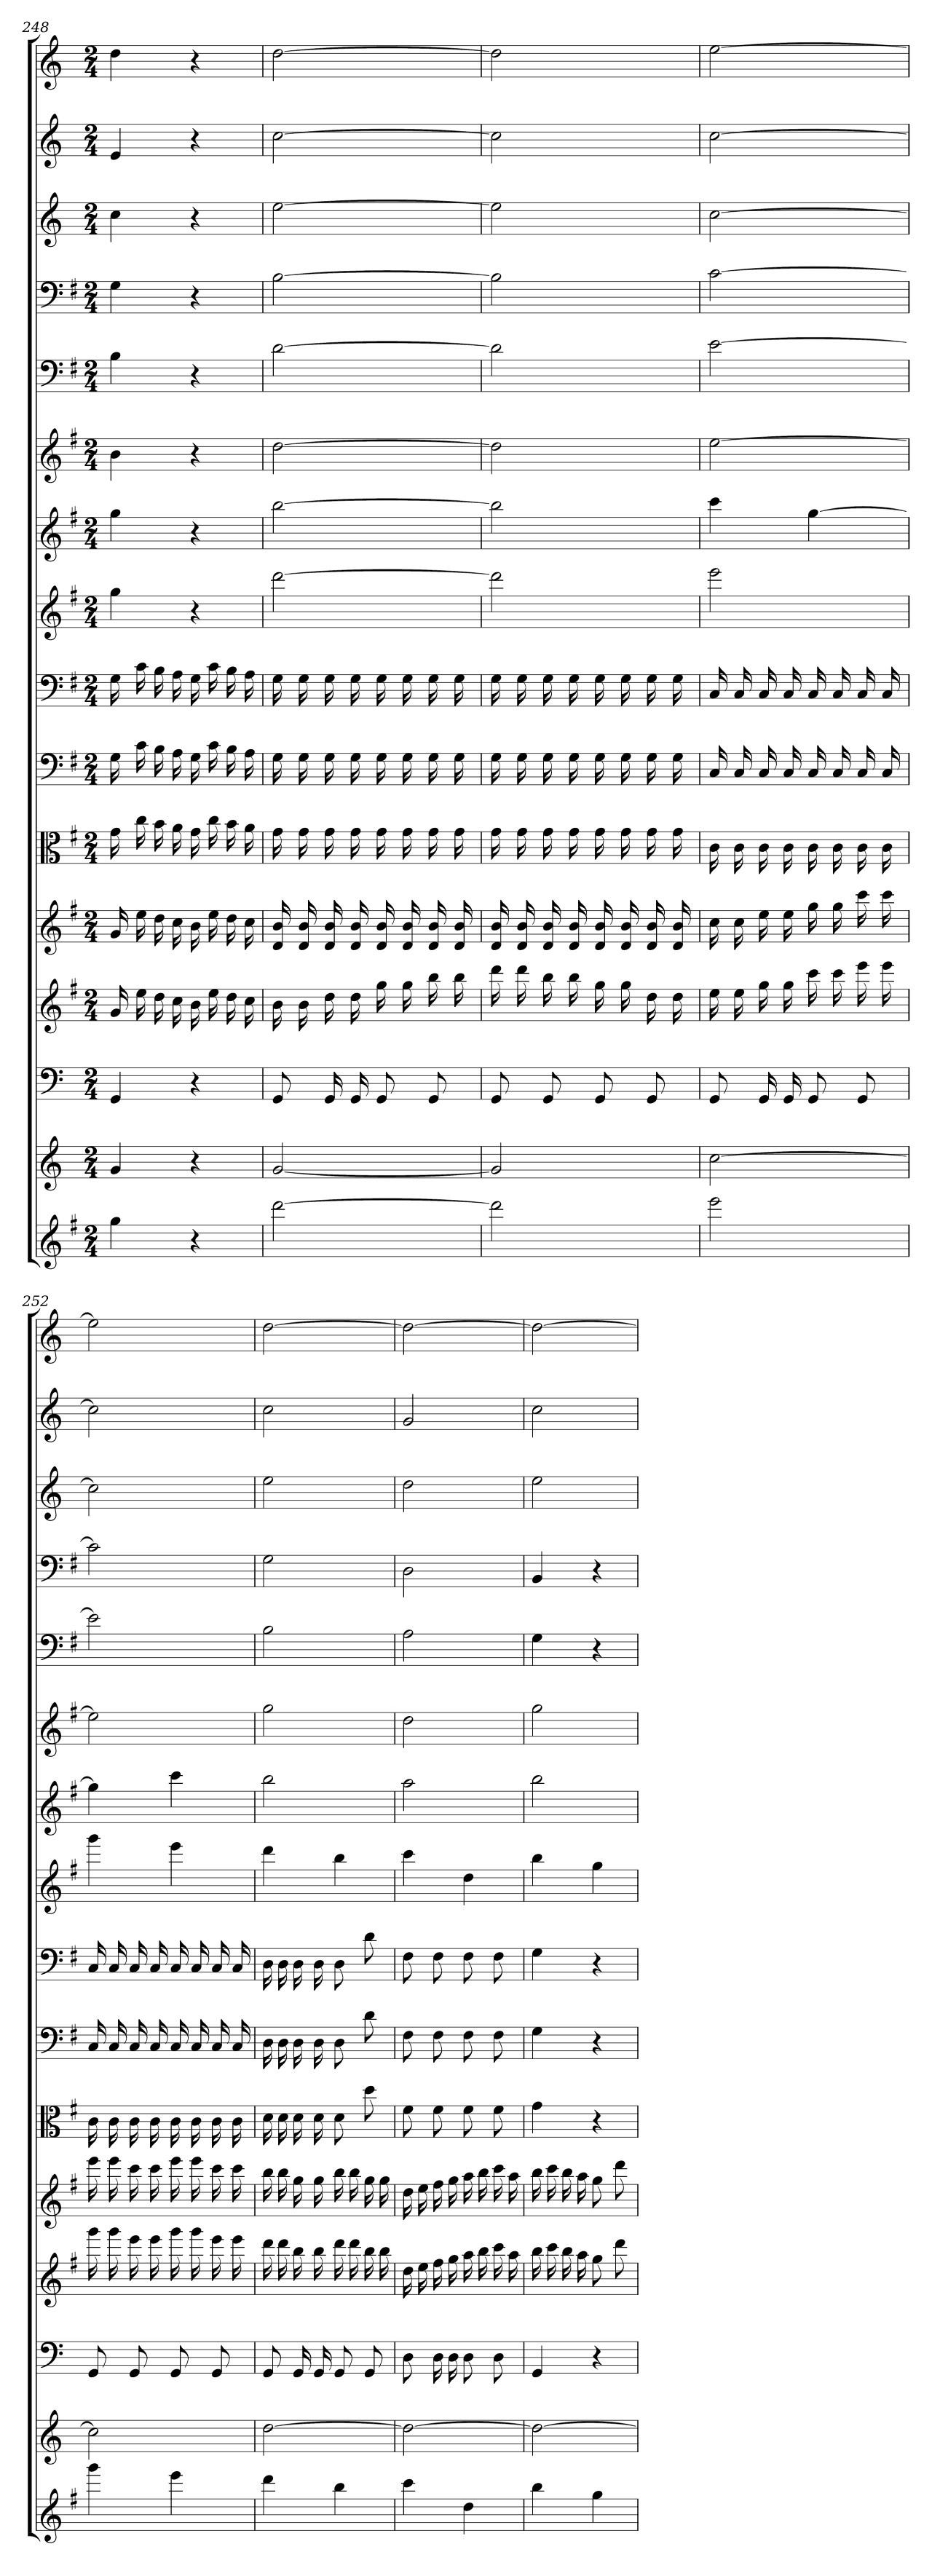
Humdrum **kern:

**kern	**kern	**kern	**kern	**kern	**kern	**kern	**kern	**kern	**kern	**kern	**kern	**kern	**kern	**kern	**kern
*part16	*part15	*part14	*part13	*part12	*part11	*part10	*part9	*part8	*part7	*part6	*part5	*part4	*part3	*part2	*part1
*staff16	*staff15	*staff14	*staff13	*staff12	*staff11	*staff10	*staff9	*staff8	*staff7	*staff6	*staff5	*staff4	*staff3	*staff2	*staff1
*	*	*clefF4	*	*	*clefC3	*clefF4	*clefF4	*	*	*	*clefF4	*clefF4	*	*	*
*k[f#]	*k[]	*k[]	*k[f#]	*k[f#]	*k[f#]	*k[f#]	*k[f#]	*k[f#]	*k[f#]	*k[f#]	*k[f#]	*k[f#]	*k[]	*k[]	*k[]
*M2/4	*M2/4	*M2/4	*M2/4	*M2/4	*M2/4	*M2/4	*M2/4	*M2/4	*M2/4	*M2/4	*M2/4	*M2/4	*M2/4	*M2/4	*M2/4
=248	=248	=248	=248	=248	=248	=248	=248	=248	=248	=248	=248	=248	=248	=248	=248
4gg	4g	4GG	16g	16g	16g	16G	16G	4gg	4gg	4b	4B	4G	4cc	4e	4dd
.	.	.	16ee	16ee	16cc	16c	16c	.	.	.	.	.	.	.	.
.	.	.	16dd	16dd	16b	16B	16B	.	.	.	.	.	.	.	.
.	.	.	16cc	16cc	16a	16A	16A	.	.	.	.	.	.	.	.
4r	4r	4r	16b	16b	16g	16G	16G	4r	4r	4r	4r	4r	4r	4r	4r
.	.	.	16ee	16ee	16cc	16c	16c	.	.	.	.	.	.	.	.
.	.	.	16dd	16dd	16b	16B	16B	.	.	.	.	.	.	.	.
.	.	.	16cc	16cc	16a	16A	16A	.	.	.	.	.	.	.	.
=249	=249	=249	=249	=249	=249	=249	=249	=249	=249	=249	=249	=249	=249	=249	=249
[2ddd	[2g	8GG	16b	16d 16b	16g	16G	16G	[2ddd	[2bb	[2dd	[2d	[2B	[2ee	[2cc	[2dd
.	.	.	16b	16d 16b	16g	16G	16G	.	.	.	.	.	.	.	.
.	.	16GG	16dd	16d 16b	16g	16G	16G	.	.	.	.	.	.	.	.
.	.	16GG	16dd	16d 16b	16g	16G	16G	.	.	.	.	.	.	.	.
.	.	8GG	16gg	16d 16b	16g	16G	16G	.	.	.	.	.	.	.	.
.	.	.	16gg	16d 16b	16g	16G	16G	.	.	.	.	.	.	.	.
.	.	8GG	16bb	16d 16b	16g	16G	16G	.	.	.	.	.	.	.	.
.	.	.	16bb	16d 16b	16g	16G	16G	.	.	.	.	.	.	.	.
=250	=250	=250	=250	=250	=250	=250	=250	=250	=250	=250	=250	=250	=250	=250	=250
2ddd]	2g]	8GG	16ddd	16d 16b	16g	16G	16G	2ddd]	2bb]	2dd]	2d]	2B]	2ee]	2cc]	2dd]
.	.	.	16ddd	16d 16b	16g	16G	16G	.	.	.	.	.	.	.	.
.	.	8GG	16bb	16d 16b	16g	16G	16G	.	.	.	.	.	.	.	.
.	.	.	16bb	16d 16b	16g	16G	16G	.	.	.	.	.	.	.	.
.	.	8GG	16gg	16d 16b	16g	16G	16G	.	.	.	.	.	.	.	.
.	.	.	16gg	16d 16b	16g	16G	16G	.	.	.	.	.	.	.	.
.	.	8GG	16dd	16d 16b	16g	16G	16G	.	.	.	.	.	.	.	.
.	.	.	16dd	16d 16b	16g	16G	16G	.	.	.	.	.	.	.	.
=251	=251	=251	=251	=251	=251	=251	=251	=251	=251	=251	=251	=251	=251	=251	=251
2eee	[2cc	8GG	16ee	16cc	16c	16C	16C	2eee	4ccc	[2ee	[2e	[2c	[2cc	[2cc	[2ee
.	.	.	16ee	16cc	16c	16C	16C	.	.	.	.	.	.	.	.
.	.	16GG	16gg	16ee	16c	16C	16C	.	.	.	.	.	.	.	.
.	.	16GG	16gg	16ee	16c	16C	16C	.	.	.	.	.	.	.	.
.	.	8GG	16ccc	16gg	16c	16C	16C	.	[4gg	.	.	.	.	.	.
.	.	.	16ccc	16gg	16c	16C	16C	.	.	.	.	.	.	.	.
.	.	8GG	16eee	16ccc	16c	16C	16C	.	.	.	.	.	.	.	.
.	.	.	16eee	16ccc	16c	16C	16C	.	.	.	.	.	.	.	.
=252	=252	=252	=252	=252	=252	=252	=252	=252	=252	=252	=252	=252	=252	=252	=252
4ggg	2cc]	8GG	16ggg	16eee	16c	16C	16C	4ggg	4gg]	2ee]	2e]	2c]	2cc]	2cc]	2ee]
.	.	.	16ggg	16eee	16c	16C	16C	.	.	.	.	.	.	.	.
.	.	8GG	16eee	16ccc	16c	16C	16C	.	.	.	.	.	.	.	.
.	.	.	16eee	16ccc	16c	16C	16C	.	.	.	.	.	.	.	.
4eee	.	8GG	16ggg	16eee	16c	16C	16C	4eee	4ccc	.	.	.	.	.	.
.	.	.	16ggg	16eee	16c	16C	16C	.	.	.	.	.	.	.	.
.	.	8GG	16eee	16ccc	16c	16C	16C	.	.	.	.	.	.	.	.
.	.	.	16eee	16ccc	16c	16C	16C	.	.	.	.	.	.	.	.
=253	=253	=253	=253	=253	=253	=253	=253	=253	=253	=253	=253	=253	=253	=253	=253
4ddd	[2dd	8GG	16ddd	16bb	16d	16D	16D	4ddd	2bb	2gg	2B	2G	2ee	2cc	[2dd
.	.	.	16ddd	16bb	16d	16D	16D	.	.	.	.	.	.	.	.
.	.	16GG	16bb	16gg	16d	16D	16D	.	.	.	.	.	.	.	.
.	.	16GG	16bb	16gg	16d	16D	16D	.	.	.	.	.	.	.	.
4bb	.	8GG	16ddd	16bb	8d	8D	8D	4bb	.	.	.	.	.	.	.
.	.	.	16ddd	16bb	.	.	.	.	.	.	.	.	.	.	.
.	.	8GG	16bb	16gg	8dd	8d	8d	.	.	.	.	.	.	.	.
.	.	.	16bb	16gg	.	.	.	.	.	.	.	.	.	.	.
=254	=254	=254	=254	=254	=254	=254	=254	=254	=254	=254	=254	=254	=254	=254	=254
4ccc	2dd_	8D	16dd	16dd	8f#	8F#	8F#	4ccc	2aa	2dd	2A	2D	2dd	2g	2dd_
.	.	.	16ee	16ee	.	.	.	.	.	.	.	.	.	.	.
.	.	16D	16ff#	16ff#	8f#	8F#	8F#	.	.	.	.	.	.	.	.
.	.	16D	16gg	16gg	.	.	.	.	.	.	.	.	.	.	.
4dd	.	8D	16aa	16aa	8f#	8F#	8F#	4dd	.	.	.	.	.	.	.
.	.	.	16bb	16bb	.	.	.	.	.	.	.	.	.	.	.
.	.	8D	16ccc	16ccc	8f#	8F#	8F#	.	.	.	.	.	.	.	.
.	.	.	16aa	16aa	.	.	.	.	.	.	.	.	.	.	.
=255	=255	=255	=255	=255	=255	=255	=255	=255	=255	=255	=255	=255	=255	=255	=255
4bb	2dd_	4GG	16bb	16bb	4g	4G	4G	4bb	2bb	2gg	4G	4BB	2ee	2cc	2dd_
.	.	.	16ccc	16ccc	.	.	.	.	.	.	.	.	.	.	.
.	.	.	16bb	16bb	.	.	.	.	.	.	.	.	.	.	.
.	.	.	16aa	16aa	.	.	.	.	.	.	.	.	.	.	.
4gg	.	4r	8gg	8gg	4r	4r	4r	4gg	.	.	4r	4r	.	.	.
.	.	.	8ddd	8ddd	.	.	.	.	.	.	.	.	.	.	.
=	=	=	=	=	=	=	=	=	=	=	=	=	=	=	=
*-	*-	*-	*-	*-	*-	*-	*-	*-	*-	*-	*-	*-	*-	*-	*-
